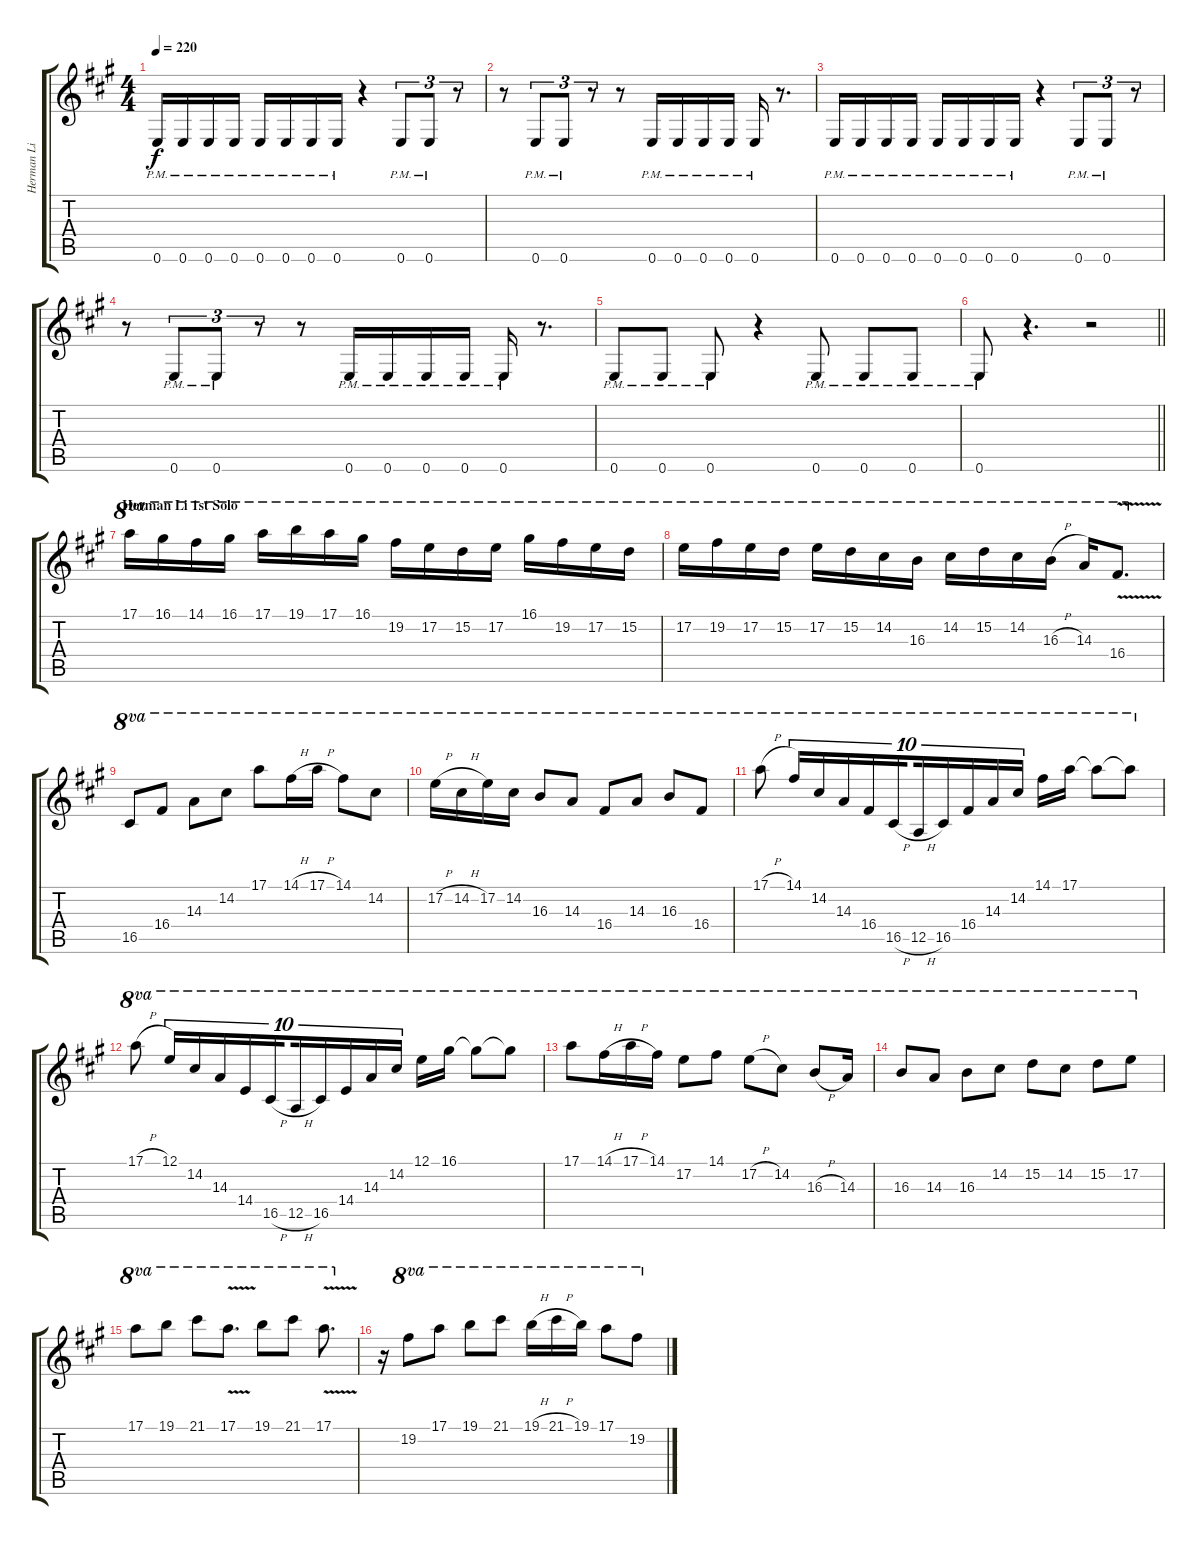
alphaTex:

\track ("Herman Li I" "Herman Li ") {instrument overdrivenguitar}
\staff {score tabs}
\tuning (E4 B3 G3 D3 A2 E2) {hide}
\ts (4 4)
\tempo 220
\clef g2
\ks a
0.6{pm}.16{dy f} 0.6{pm}.16 0.6{pm}.16 0.6{pm}.16 0.6{pm}.16 0.6{pm}.16 0.6{pm}.16 0.6{pm}.16 r.4 0.6{pm}.8{tu (3 2)} 0.6{pm}.8{tu (3 2)} r.8{tu (3 2)} |
r.8 0.6{pm}.8{tu (3 2)} 0.6{pm}.8{tu (3 2)} r.8{tu (3 2)} r.8 0.6{pm}.16 0.6{pm}.16 0.6{pm}.16 0.6{pm}.16 0.6{pm}.16 r.8{d} |
0.6{pm}.16 0.6{pm}.16 0.6{pm}.16 0.6{pm}.16 0.6{pm}.16 0.6{pm}.16 0.6{pm}.16 0.6{pm}.16 r.4 0.6{pm}.8{tu (3 2)} 0.6{pm}.8{tu (3 2)} r.8{tu (3 2)} |
r.8 0.6{pm}.8{tu (3 2)} 0.6{pm}.8{tu (3 2)} r.8{tu (3 2)} r.8 0.6{pm}.16 0.6{pm}.16 0.6{pm}.16 0.6{pm}.16 0.6{pm}.16 r.8{d} |
0.6{pm}.8 0.6{pm}.8 0.6{pm}.8 r.4 0.6{pm}.8 0.6{pm}.8 0.6{pm}.8 |
\barLineRight lightlight
0.6{pm}.8 r.4{d} r.2 |
\section ("" "Herman Li 1st Solo")
17.1.16{ot 8va volume 15} 16.1.16{ot 8va} 14.1.16{ot 8va} 16.1.16{ot 8va} 17.1.16{ot 8va} 19.1.16{ot 8va} 17.1.16{ot 8va} 16.1.16{ot 8va} 19.2.16{ot 8va} 17.2.16{ot 8va} 15.2.16{ot 8va} 17.2.16{ot 8va} 16.1.16{ot 8va} 19.2.16{ot 8va} 17.2.16{ot 8va} 15.2.16{ot 8va} |
17.2.16{ot 8va} 19.2.16{ot 8va} 17.2.16{ot 8va} 15.2.16{ot 8va} 17.2.16{ot 8va} 15.2.16{ot 8va} 14.2.16{ot 8va} 16.3.16{ot 8va} 14.2.16{ot 8va} 15.2.16{ot 8va} 14.2.16{ot 8va} 16.3{h}.16{ot 8va} 14.3.16{ot 8va} 16.4{v}.8{d ot 8va} |
16.5.8{ot 8va} 16.4.8{ot 8va} 14.3.8{ot 8va} 14.2.8{ot 8va} 17.1.8{ot 8va} 14.1{h}.16{ot 8va} 17.1{h}.16{ot 8va} 14.1.8{ot 8va} 14.2.8{ot 8va} |
17.2{h}.16{ot 8va} 14.2{h}.16{ot 8va} 17.2.16{ot 8va} 14.2.16{ot 8va} 16.3.8{ot 8va} 14.3.8{ot 8va} 16.4.8{ot 8va} 14.3.8{ot 8va} 16.3.8{ot 8va} 16.4.8{ot 8va} |
17.1{h}.8{ot 8va} 14.1.16{tu (10 8) ot 8va} 14.2.16{tu (10 8) ot 8va} 14.3.16{tu (10 8) ot 8va beam merge} 16.4.16{tu (10 8) ot 8va} 16.5{h}.16{tu (10 8) ot 8va beam splitsecondary} 12.5{h}.16{tu (10 8) ot 8va} 16.5.16{tu (10 8) ot 8va} 16.4.16{tu (10 8) ot 8va beam merge} 14.3.16{tu (10 8) ot 8va} 14.2.16{tu (10 8) ot 8va beam splitsecondary} 14.1.16{ot 8va} 17.1.16{ot 8va} 17.1{t}.8{ot 8va} 17.1{t}.8{ot 8va} |
17.1{h}.8{ot 8va} 12.1.16{tu (10 8) ot 8va} 14.2.16{tu (10 8) ot 8va} 14.3.16{tu (10 8) ot 8va beam merge} 14.4.16{tu (10 8) ot 8va} 16.5{h}.16{tu (10 8) ot 8va beam splitsecondary} 12.5{h}.16{tu (10 8) ot 8va} 16.5.16{tu (10 8) ot 8va} 14.4.16{tu (10 8) ot 8va beam merge} 14.3.16{tu (10 8) ot 8va} 14.2.16{tu (10 8) ot 8va beam splitsecondary} 12.1.16{ot 8va} 16.1.16{ot 8va} 16.1{t}.8{ot 8va} 16.1{t}.8{ot 8va} |
17.1.8{ot 8va} 14.1{h}.16{ot 8va} 17.1{h}.16{ot 8va beam merge} 14.1.16{ot 8va beam split} 17.2.8{ot 8va} 14.1.8{ot 8va} 17.2{h}.8{ot 8va} 14.2.8{ot 8va} 16.3{h}.8{ot 8va} 14.3.16{ot 8va} |
16.3.8{ot 8va} 14.3.8{ot 8va} 16.3.8{ot 8va} 14.2.8{ot 8va} 15.2.8{ot 8va} 14.2.8{ot 8va} 15.2.8{ot 8va} 17.2.8{ot 8va} |
17.1.8{ot 8va} 19.1.8{ot 8va} 21.1.8{ot 8va} 17.1{v}.8{d ot 8va} 19.1.8{ot 8va} 21.1.8{ot 8va} 17.1{v}.8{d ot 8va} |
r.16 19.2.8{ot 8va} 17.1.8{ot 8va} 19.1.8{ot 8va} 21.1.8{ot 8va} 19.1{h}.16{ot 8va} 21.1{h}.16{ot 8va} 19.1.16{ot 8va} 17.1.8{ot 8va} 19.2.8{ot 8va}
